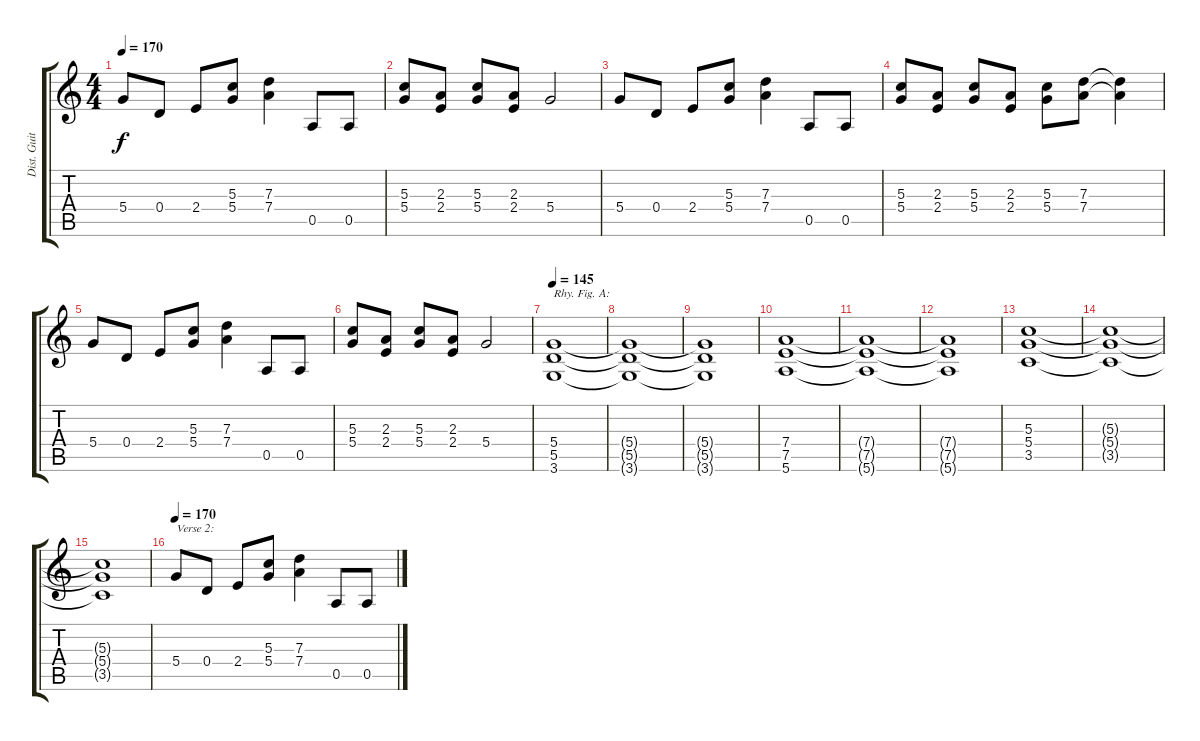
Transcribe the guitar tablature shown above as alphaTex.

\track ("Dist. Guitar 2" "Dist. Guit") {instrument distortionguitar}
\staff {score tabs}
\tuning (E4 B3 G3 D3 A2 E2) {hide}
\ts (4 4)
\tempo 170
\clef g2
\ks c
5.4.8{dy f} 0.4.8 2.4.8 (5.3 5.4).8 (7.3 7.4).4 0.5.8 0.5.8 |
(5.3 5.4).8 (2.3 2.4).8 (5.3 5.4).8 (2.3 2.4).8 5.4.2 |
5.4.8 0.4.8 2.4.8 (5.3 5.4).8 (7.3 7.4).4 0.5.8 0.5.8 |
(5.3 5.4).8 (2.3 2.4).8 (5.3 5.4).8 (2.3 2.4).8 (5.3 5.4).8 (7.3 7.4).8 (7.3{t} 7.4{t}).4 |
5.4.8 0.4.8 2.4.8 (5.3 5.4).8 (7.3 7.4).4 0.5.8 0.5.8 |
(5.3 5.4).8 (2.3 2.4).8 (5.3 5.4).8 (2.3 2.4).8 5.4.2 |
\tempo 145
(5.4 5.5 3.6).1{txt "Rhy. Fig. A:" instrument distortionguitar} |
(5.4{t} 5.5{t} 3.6{t}).1 |
(5.4{t} 5.5{t} 3.6{t}).1 |
(7.4 7.5 5.6).1 |
(7.4{t} 7.5{t} 5.6{t}).1 |
(7.4{t} 7.5{t} 5.6{t}).1 |
(5.3 5.4 3.5).1 |
(5.3{t} 5.4{t} 3.5{t}).1 |
(5.3{t} 5.4{t} 3.5{t}).1 |
\tempo 170
5.4.8{txt "Verse 2:" instrument distortionguitar} 0.4.8 2.4.8 (5.3 5.4).8 (7.3 7.4).4 0.5.8 0.5.8
